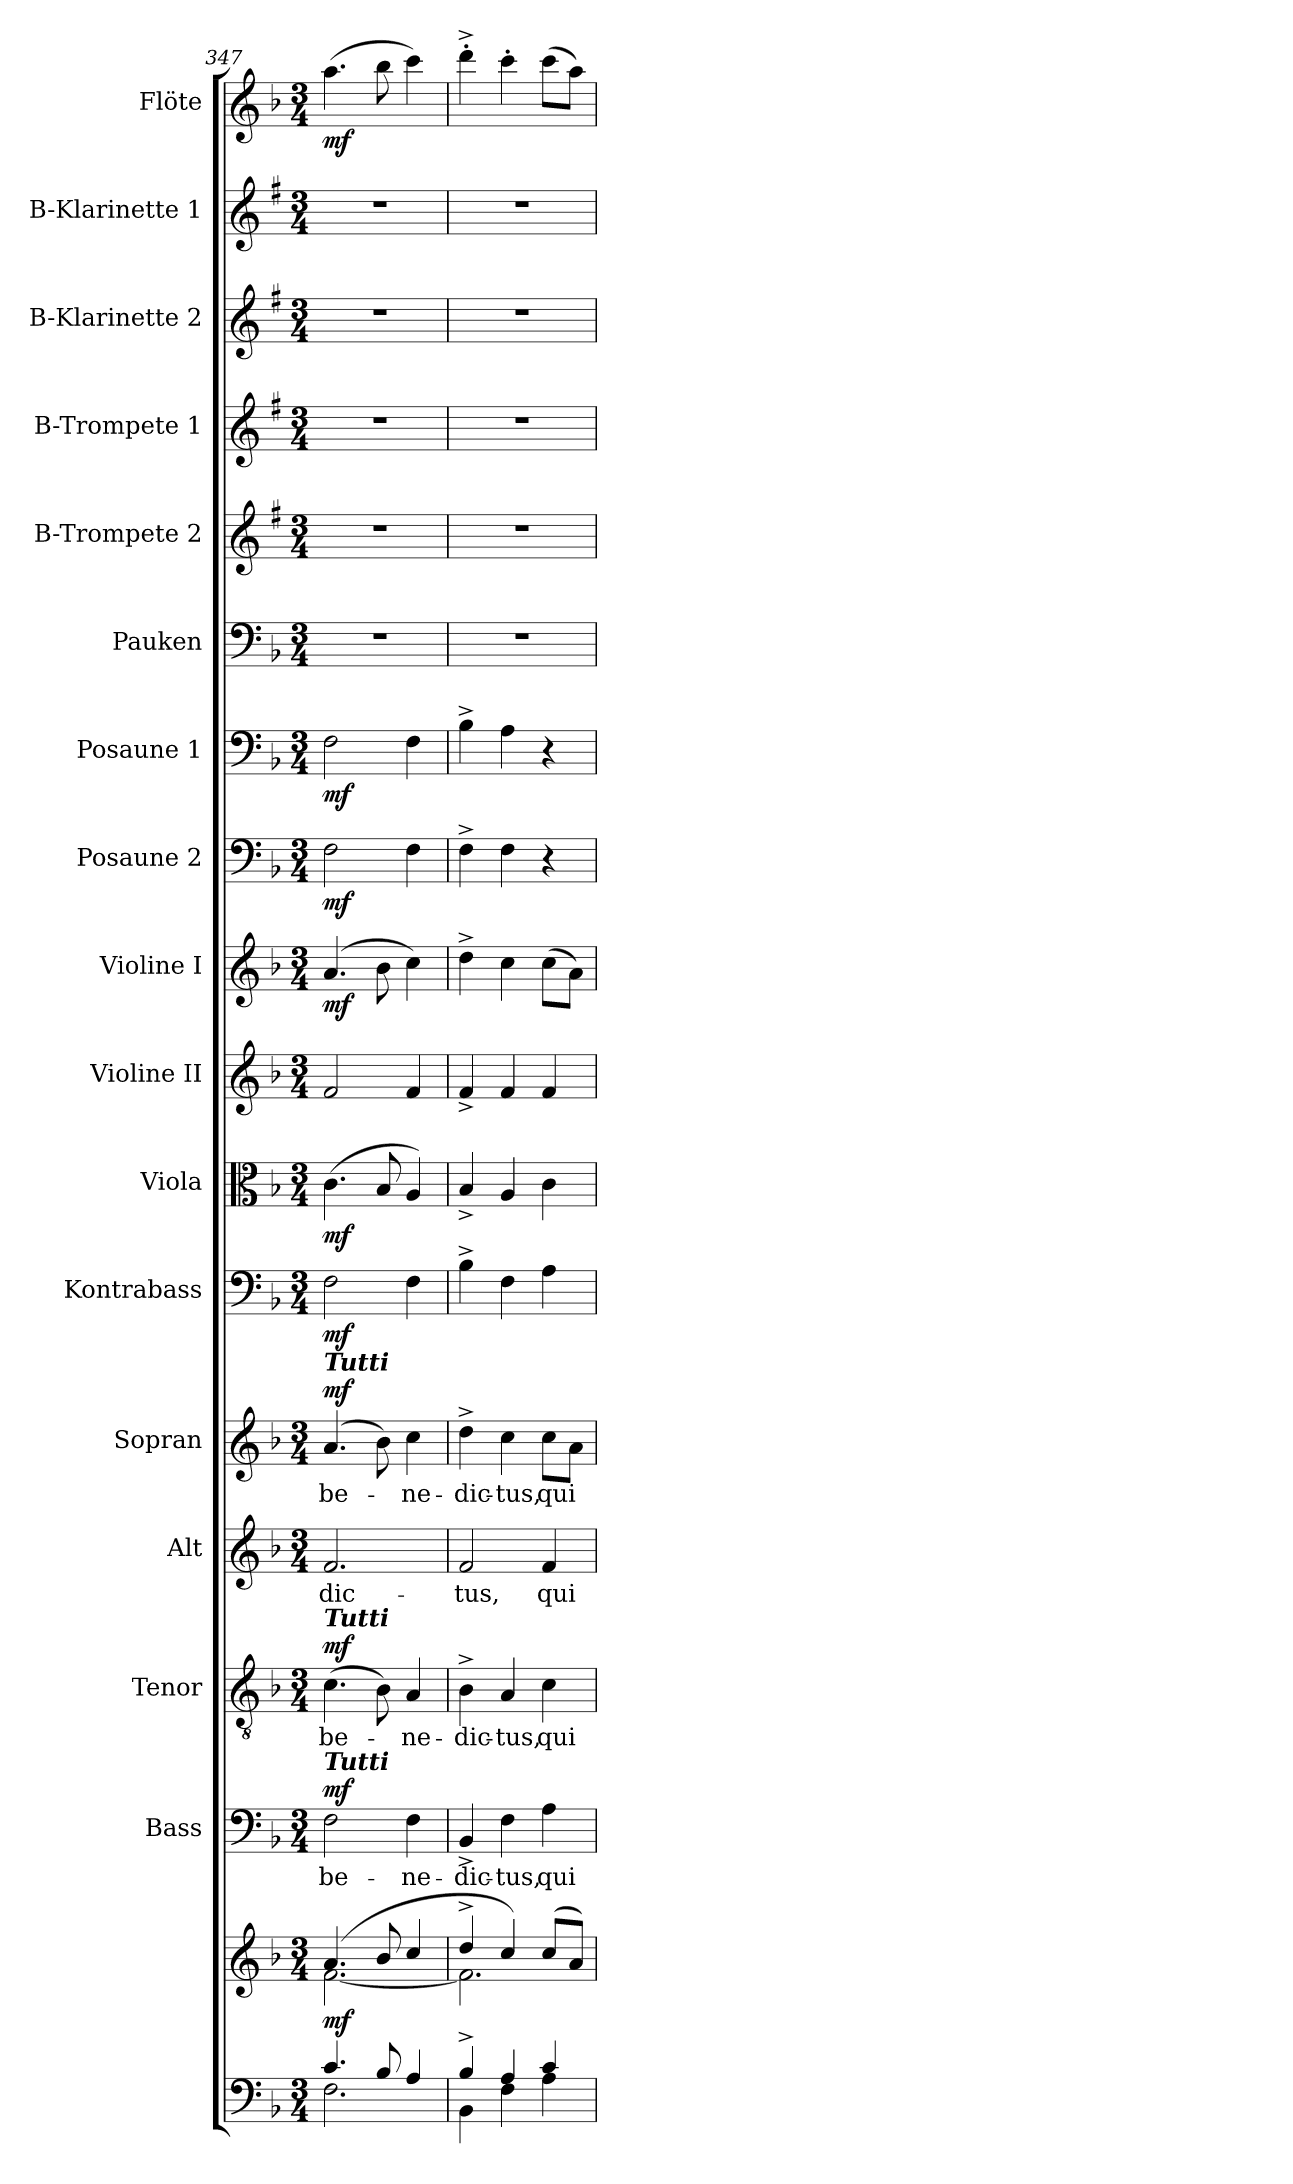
**kern	**kern	**dynam	**kern	**text	**dynam	**kern	**text	**dynam	**kern	**text	**kern	**text	**dynam	**kern	**dynam	**kern	**dynam	**kern	**kern	**dynam	**kern	**dynam	**kern	**dynam	**kern	**kern	**kern	**kern	**kern	**kern	**dynam
*part17	*part17	*part17	*part16	*part16	*part16	*part15	*part15	*part15	*part14	*part14	*part13	*part13	*part13	*part12	*part12	*part11	*part11	*part10	*part9	*part9	*part8	*part8	*part7	*part7	*part6	*part5	*part4	*part3	*part2	*part1	*part1
*staff18	*staff17	*staff17/18	*staff16	*staff16	*staff16	*staff15	*staff15	*staff15	*staff14	*staff14	*staff13	*staff13	*staff13	*staff12	*staff12	*staff11	*staff11	*staff10	*staff9	*staff9	*staff8	*staff8	*staff7	*staff7	*staff6	*staff5	*staff4	*staff3	*staff2	*staff1	*staff1
*	*	*	*I"Bass	*	*	*I"Tenor	*	*	*I"Alt	*	*I"Sopran	*	*	*I"Kontrabass	*	*I"Viola	*	*I"Violine II	*I"Violine I	*	*I"Posaune 2	*	*I"Posaune 1	*	*I"Pauken	*I"B-Trompete 2	*I"B-Trompete 1	*I"B-Klarinette 2	*I"B-Klarinette 1	*I"Flöte	*
*	*	*	*I'B.	*	*	*I'T.	*	*	*I'A.	*	*I'S.	*	*	*I'Kb.	*	*I'Vla.	*	*I'Vl. II	*I'Vl. I	*	*I'Pos. 2	*	*I'Pos. 1	*	*I'Pk.	*I'B Trp. 2	*I'B Trp. 1	*I'B Kl. 2	*I'B Kl. 1	*I'Fl.	*
*clefF4	*clefG2	*	*clefF4	*	*	*clefGv2	*	*	*clefG2	*	*clefG2	*	*	*clefF4	*	*clefC3	*	*clefG2	*clefG2	*	*clefF4	*	*clefF4	*	*clefF4	*clefG2	*clefG2	*clefG2	*clefG2	*clefG2	*
*	*	*	*	*	*	*	*	*	*	*	*	*	*	*ITrd7c12	*	*	*	*	*	*	*	*	*	*	*	*ITrd1c2	*ITrd1c2	*ITrd1c2	*ITrd1c2	*	*
*k[b-]	*k[b-]	*	*k[b-]	*	*	*k[b-]	*	*	*k[b-]	*	*k[b-]	*	*	*k[b-]	*	*k[b-]	*	*k[b-]	*k[b-]	*	*k[b-]	*	*k[b-]	*	*k[b-]	*k[b-]	*k[b-]	*k[b-]	*k[b-]	*k[b-]	*
*F:	*F:	*	*F:	*	*	*F:	*	*	*F:	*	*F:	*	*	*F:	*	*F:	*	*F:	*F:	*	*F:	*	*F:	*	*F:	*F:	*F:	*F:	*F:	*F:	*
*M3/4	*M3/4	*	*M3/4	*	*	*M3/4	*	*	*M3/4	*	*M3/4	*	*	*M3/4	*	*M3/4	*	*M3/4	*M3/4	*	*M3/4	*	*M3/4	*	*M3/4	*M3/4	*M3/4	*M3/4	*M3/4	*M3/4	*
=347	=347	=347	=347	=347	=347	=347	=347	=347	=347	=347	=347	=347	=347	=347	=347	=347	=347	=347	=347	=347	=347	=347	=347	=347	=347	=347	=347	=347	=347	=347	=347
*^	*^	*	*	*	*	*	*	*	*	*	*	*	*	*	*	*	*	*	*	*	*	*	*	*	*	*	*	*	*	*	*
!	!	!	!	!	!	!	!	!	!	!	!	!	!LO:TX:a:Bi:t=Tutti	!	!	!	!	!	!	!	!	!	!	!	!	!	!	!	!	!	!	!	!
!	!	!	!	!	!	!	!	!LO:TX:a:Bi:t=Tutti	!	!	!	!	!	!	!	!	!	!	!	!	!	!	!	!	!	!	!	!	!	!	!	!	!
!	!	!	!	!	!LO:TX:a:Bi:t=Tutti	!	!	!	!	!	!	!	!	!	!	!	!	!	!	!	!	!	!	!	!	!	!	!	!	!	!	!	!
!	!	!	!	!LO:DY:b	!	!LO:LY:b	!LO:DY:a	!	!LO:LY:b	!LO:DY:a	!	!LO:LY:b	!	!LO:LY:b	!LO:DY:a	!	!LO:DY:b	!	!LO:DY:b	!	!	!LO:DY:b	!	!LO:DY:b	!	!LO:DY:b	!	!	!	!	!	!	!LO:DY:b
4.c/	2.F\	(4.a/	[<2.f\	mf	2F\	be-	mf	(>4.c\	be-	mf	2.f/	-dic-	(4.a/	be-	mf	2FF\	mf	(>4.c\	mf	2f/	(4.a/	mf	2F\	mf	2F\	mf	2.r	2.r	2.r	2.r	2.r	(>4.aa\	mf
8B-/	.	8b-/	.	.	.	.	.	8B-\)	.	.	.	.	8b-\)	.	.	.	.	8B-/	.	.	8b-\	.	.	.	.	.	.	.	.	.	.	8bb-\	.
!	!	!	!	!	!	!LO:LY:b	!	!	!LO:LY:b	!	!	!	!	!LO:LY:b	!	!	!	!	!	!	!	!	!	!	!	!	!	!	!	!	!	!	!
4A/	.	4cc/	.	.	4F\	-ne-	.	4A/	-ne-	.	.	.	4cc\	-ne-	.	4FF\	.	4A/)	.	4f/	4cc\)	.	4F\	.	4F\	.	.	.	.	.	.	4ccc\)	.
=348	=348	=348	=348	=348	=348	=348	=348	=348	=348	=348	=348	=348	=348	=348	=348	=348	=348	=348	=348	=348	=348	=348	=348	=348	=348	=348	=348	=348	=348	=348	=348	=348	=348
!	!	!	!	!	!	!LO:LY:b	!	!	!LO:LY:b	!	!	!LO:LY:b	!	!LO:LY:b	!	!	!	!	!	!	!	!	!	!	!	!	!	!	!	!	!	!	!
4B-^>/	4BB-\	4dd^>/	2.f\]	.	4BB-^>/	-dic-	.	4B-^>\	-dic-	.	2f/	-tus,	4dd^>\	-dic-	.	4BB-^>\	.	4B-^</	.	4f^</	4dd^>\	.	4F^>\	.	4B-^>\	.	2.r	2.r	2.r	2.r	2.r	4ddd^>'>\	.
!	!	!	!	!	!	!LO:LY:b	!	!	!LO:LY:b	!	!	!	!	!LO:LY:b	!	!	!	!	!	!	!	!	!	!	!	!	!	!	!	!	!	!	!
4A/	4F\	4cc/)	.	.	4F\	-tus,	.	4A/	-tus,	.	.	.	4cc\	-tus,	.	4FF\	.	4A/	.	4f/	4cc\	.	4F\	.	4A\	.	.	.	.	.	.	4ccc'>\	.
!	!	!	!	!	!	!LO:LY:b	!	!	!LO:LY:b	!	!	!LO:LY:b	!	!LO:LY:b	!	!	!	!	!	!	!	!	!	!	!	!	!	!	!	!	!	!	!
4c/	4A\	(>8cc/L	.	.	4A\	qui	.	4c\	qui	.	4f/	qui	8cc\L	qui	.	4AA\	.	4c\	.	4f/	(>8cc\L	.	4r	.	4r	.	.	.	.	.	.	(>8ccc\L	.
.	.	8a/J)	.	.	.	.	.	.	.	.	.	.	8a\J	.	.	.	.	.	.	.	8a\J)	.	.	.	.	.	.	.	.	.	.	8aa\J)	.
*v	*v	*	*	*	*	*	*	*	*	*	*	*	*	*	*	*	*	*	*	*	*	*	*	*	*	*	*	*	*	*	*	*	*
*	*v	*v	*	*	*	*	*	*	*	*	*	*	*	*	*	*	*	*	*	*	*	*	*	*	*	*	*	*	*	*	*	*
=	=	=	=	=	=	=	=	=	=	=	=	=	=	=	=	=	=	=	=	=	=	=	=	=	=	=	=	=	=	=	=
*-	*-	*-	*-	*-	*-	*-	*-	*-	*-	*-	*-	*-	*-	*-	*-	*-	*-	*-	*-	*-	*-	*-	*-	*-	*-	*-	*-	*-	*-	*-	*-
